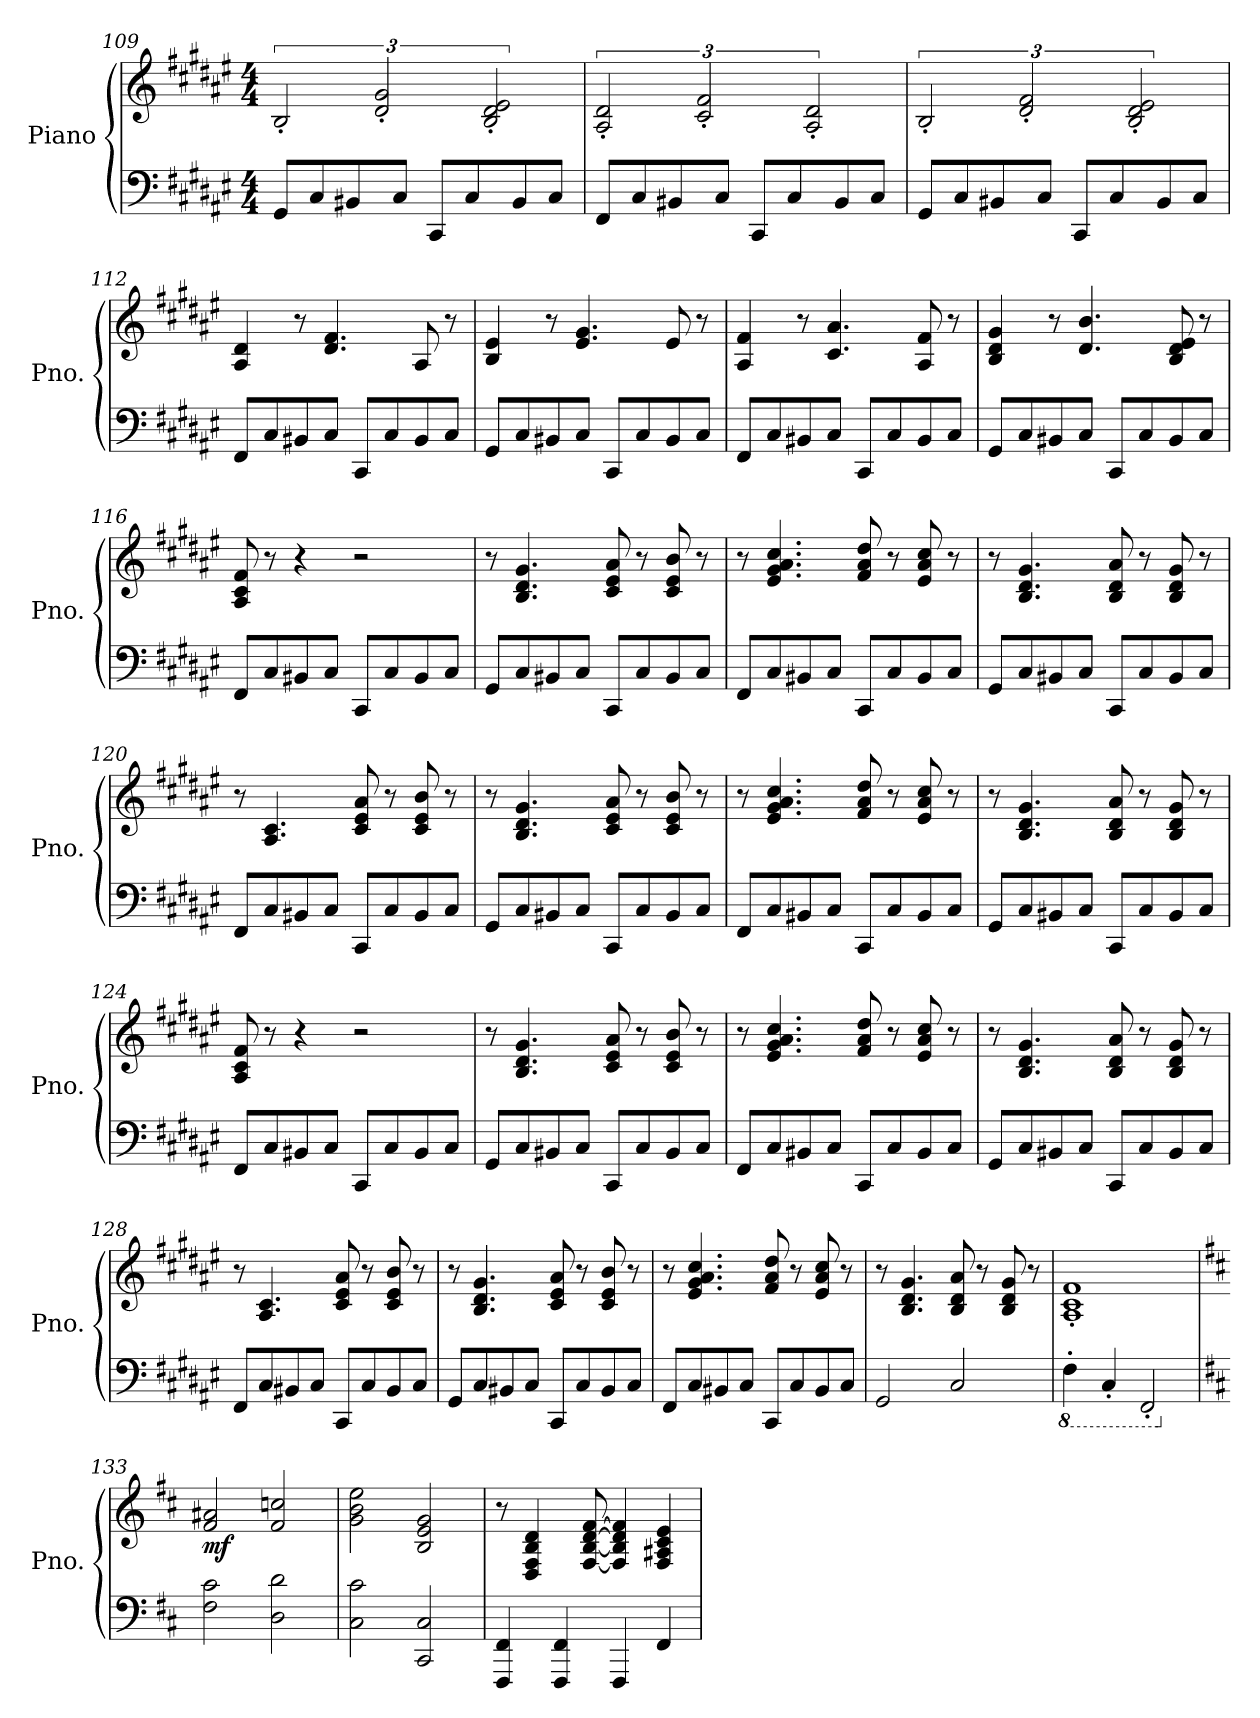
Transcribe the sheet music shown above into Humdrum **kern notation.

**kern	**kern	**dynam
*part1	*part1	*part1
*staff2	*staff1	*staff1/2
*I"Piano	*	*
*I'Pno.	*	*
!!LO:LB:g=z
*clefF4	*clefG2	*
*k[f#c#g#d#a#e#]	*k[f#c#g#d#a#e#]	*
*M4/4	*M4/4	*
=109	=109	=109
8GG#/L	3B'/	.
8C#/	.	.
8BB#X/	.	.
.	3d#/' 3g#/'	.
8C#/J	.	.
8CC#/L	.	.
8C#/	.	.
.	3B/' 3d#/' 3e#/'	.
8BB#/	.	.
8C#/J	.	.
=110	=110	=110
8FF#/L	3A#/' 3d#/'	.
8C#/	.	.
8BB#X/	.	.
.	3c#/' 3f#/'	.
8C#/J	.	.
8CC#/L	.	.
8C#/	.	.
.	3A#/' 3d#/'	.
8BB#/	.	.
8C#/J	.	.
=111	=111	=111
8GG#/L	3B'/	.
8C#/	.	.
8BB#X/	.	.
.	3d#/' 3f#/'	.
8C#/J	.	.
8CC#/L	.	.
8C#/	.	.
.	3B/' 3d#/' 3e#/'	.
8BB#/	.	.
8C#/J	.	.
=112	=112	=112
8FF#/L	4A#/ 4d#/	.
8C#/	.	.
8BB#X/	8r	.
8C#/J	4.d#/ 4.f#/	.
8CC#/L	.	.
8C#/	.	.
8BB#/	8A#/	.
8C#/J	8r	.
!!LO:LB:g=z
=113	=113	=113
8GG#/L	4B/ 4e#/	.
8C#/	.	.
8BB#X/	8r	.
8C#/J	4.e#/ 4.g#/	.
8CC#/L	.	.
8C#/	.	.
8BB#/	8e#/	.
8C#/J	8r	.
=114	=114	=114
8FF#/L	4A#/ 4f#/	.
8C#/	.	.
8BB#X/	8r	.
8C#/J	4.c#/ 4.a#/	.
8CC#/L	.	.
8C#/	.	.
8BB#/	8A#/ 8f#/	.
8C#/J	8r	.
=115	=115	=115
8GG#/L	4B/ 4d#/ 4g#/	.
8C#/	.	.
8BB#X/	8r	.
8C#/J	4.d#/ 4.b/	.
8CC#/L	.	.
8C#/	.	.
8BB#/	8B/ 8d#/ 8e#/	.
8C#/J	8r	.
=116	=116	=116
8FF#/L	8A#/ 8c#/ 8f#/	.
8C#/	8r	.
8BB#X/	4r	.
8C#/J	.	.
8CC#/L	2r	.
8C#/	.	.
8BB#/	.	.
8C#/J	.	.
!!LO:LB:g=z
=117	=117	=117
8GG#/L	8r	.
8C#/	4.B/ 4.d#/ 4.g#/	.
8BB#X/	.	.
8C#/J	.	.
8CC#/L	8c#/ 8e#/ 8a#/	.
8C#/	8r	.
8BB#/	8c#/ 8e#/ 8b/	.
8C#/J	8r	.
=118	=118	=118
8FF#/L	8r	.
8C#/	4.e#/ 4.g#/ 4.a#/ 4.cc#/	.
8BB#X/	.	.
8C#/J	.	.
8CC#/L	8f#/ 8a#/ 8dd#/	.
8C#/	8r	.
8BB#/	8e#/ 8a#/ 8cc#/	.
8C#/J	8r	.
=119	=119	=119
8GG#/L	8r	.
8C#/	4.B/ 4.d#/ 4.g#/	.
8BB#X/	.	.
8C#/J	.	.
8CC#/L	8B/ 8d#/ 8a#/	.
8C#/	8r	.
8BB#/	8B/ 8d#/ 8g#/	.
8C#/J	8r	.
=120	=120	=120
8FF#/L	8r	.
8C#/	4.A#/ 4.c#/	.
8BB#X/	.	.
8C#/J	.	.
8CC#/L	8c#/ 8e#/ 8a#/	.
8C#/	8r	.
8BB#/	8c#/ 8e#/ 8b/	.
8C#/J	8r	.
!!LO:LB:g=z
=121	=121	=121
8GG#/L	8r	.
8C#/	4.B/ 4.d#/ 4.g#/	.
8BB#X/	.	.
8C#/J	.	.
8CC#/L	8c#/ 8e#/ 8a#/	.
8C#/	8r	.
8BB#/	8c#/ 8e#/ 8b/	.
8C#/J	8r	.
=122	=122	=122
8FF#/L	8r	.
8C#/	4.e#/ 4.g#/ 4.a#/ 4.cc#/	.
8BB#X/	.	.
8C#/J	.	.
8CC#/L	8f#/ 8a#/ 8dd#/	.
8C#/	8r	.
8BB#/	8e#/ 8a#/ 8cc#/	.
8C#/J	8r	.
=123	=123	=123
8GG#/L	8r	.
8C#/	4.B/ 4.d#/ 4.g#/	.
8BB#X/	.	.
8C#/J	.	.
8CC#/L	8B/ 8d#/ 8a#/	.
8C#/	8r	.
8BB#/	8B/ 8d#/ 8g#/	.
8C#/J	8r	.
=124	=124	=124
8FF#/L	8A#/ 8c#/ 8f#/	.
8C#/	8r	.
8BB#X/	4r	.
8C#/J	.	.
8CC#/L	2r	.
8C#/	.	.
8BB#/	.	.
8C#/J	.	.
!!LO:PB:g=z
=125	=125	=125
8GG#/L	8r	.
8C#/	4.B/ 4.d#/ 4.g#/	.
8BB#X/	.	.
8C#/J	.	.
8CC#/L	8c#/ 8e#/ 8a#/	.
8C#/	8r	.
8BB#/	8c#/ 8e#/ 8b/	.
8C#/J	8r	.
=126	=126	=126
8FF#/L	8r	.
8C#/	4.e#/ 4.g#/ 4.a#/ 4.cc#/	.
8BB#X/	.	.
8C#/J	.	.
8CC#/L	8f#/ 8a#/ 8dd#/	.
8C#/	8r	.
8BB#/	8e#/ 8a#/ 8cc#/	.
8C#/J	8r	.
=127	=127	=127
8GG#/L	8r	.
8C#/	4.B/ 4.d#/ 4.g#/	.
8BB#X/	.	.
8C#/J	.	.
8CC#/L	8B/ 8d#/ 8a#/	.
8C#/	8r	.
8BB#/	8B/ 8d#/ 8g#/	.
8C#/J	8r	.
=128	=128	=128
8FF#/L	8r	.
8C#/	4.A#/ 4.c#/	.
8BB#X/	.	.
8C#/J	.	.
8CC#/L	8c#/ 8e#/ 8a#/	.
8C#/	8r	.
8BB#/	8c#/ 8e#/ 8b/	.
8C#/J	8r	.
!!LO:LB:g=z
=129	=129	=129
8GG#/L	8r	.
8C#/	4.B/ 4.d#/ 4.g#/	.
8BB#X/	.	.
8C#/J	.	.
8CC#/L	8c#/ 8e#/ 8a#/	.
8C#/	8r	.
8BB#/	8c#/ 8e#/ 8b/	.
8C#/J	8r	.
=130	=130	=130
8FF#/L	8r	.
8C#/	4.e#/ 4.g#/ 4.a#/ 4.cc#/	.
8BB#X/	.	.
8C#/J	.	.
8CC#/L	8f#/ 8a#/ 8dd#/	.
8C#/	8r	.
8BB#/	8e#/ 8a#/ 8cc#/	.
8C#/J	8r	.
=131	=131	=131
2GG#/	8r	.
.	4.B/ 4.d#/ 4.g#/	.
2C#/	8B/ 8d#/ 8a#/	.
.	8r	.
.	8B/ 8d#/ 8g#/	.
.	8r	.
=132	=132	=132
*8ba	*	*
4FF#'\	1A#' 1c#' 1f#'	.
4CC#'/	.	.
2FFF#'/	.	.
=133	=133	=133
*k[f#c#]	*k[f#c#]	*
*X8ba	*	*
!	!	!LO:DY:b
2F#\ 2c#\	2f#/ 2a#X/	mf
2D\ 2d\	2f#/ 2ccn/	.
=134	=134	=134
2C#\ 2c#\	2g\ 2b\ 2ee\	.
2CC#/ 2C#/	2B/ 2e/ 2g/	.
!!LO:LB:g=z
=135	=135	=135
4FFF#/ 4FF#/	8r	.
.	4D/ 4F#/ 4B/ 4d/	.
4FFF#/ 4FF#/	.	.
.	[8F#/ [8B/ [8d/ [8f#/	.
4FFF#/	4F#/] 4B/] 4d/] 4f#/]	.
4FF#/	4F#/ 4A#X/ 4c#/ 4e/	.
=	=	=
*-	*-	*-
